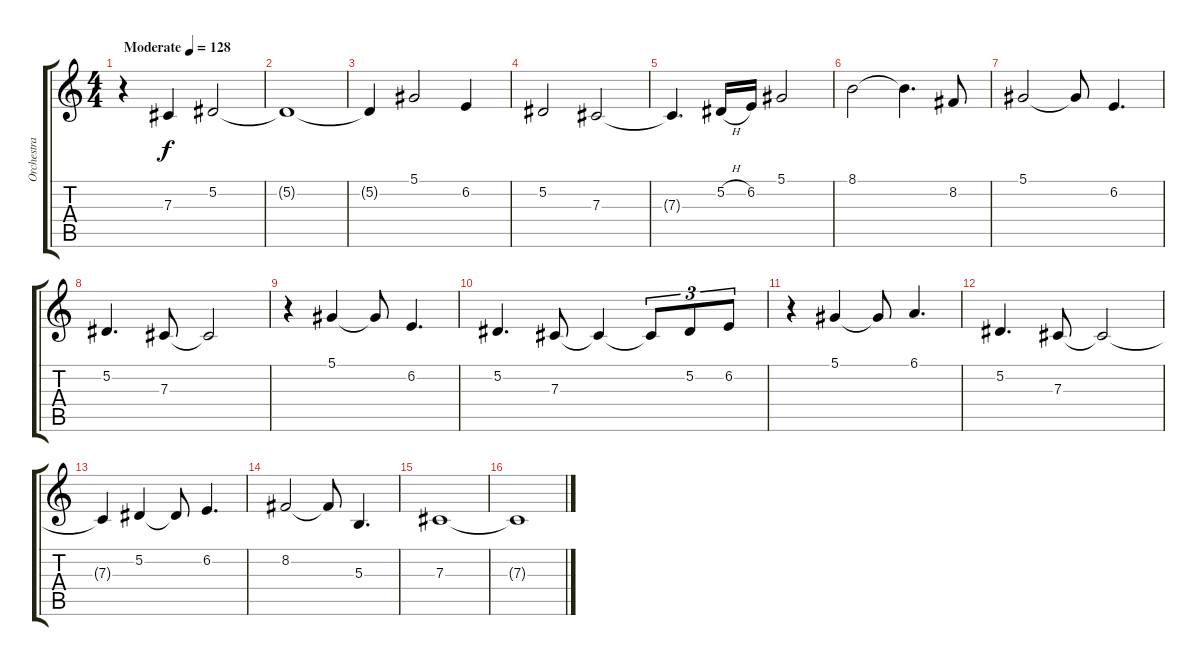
\track ("Orchestra [Pt.1]" "Orchestra ") {instrument stringensemble1}
\staff {score tabs}
\tuning (Eb4 Bb3 Gb3 Db3 Ab2 Eb2) {hide}
\ts (4 4)
\tempo (128 "Moderate")
\clef g2
\ks c
r.4{dy f volume 13 instrument stringensemble1} 7.3.4 5.2.2 |
5.2{t}.1 |
5.2{t}.4 5.1.2 6.2.4 |
5.2.2 7.3.2 |
7.3{t}.4{d} 5.2{h}.16 6.2.16 5.1.2 |
8.1.2 8.1{t}.4{d} 8.2.8 |
5.1.2 5.1{t}.8 6.2.4{d} |
5.2.4{d} 7.3.8 7.3{t}.2 |
r.4 5.1.4 5.1{t}.8 6.2.4{d} |
5.2.4{d} 7.3.8 7.3{t}.4 7.3{t}.8{tu (3 2)} 5.2.8{tu (3 2)} 6.2.8{tu (3 2)} |
r.4 5.1.4 5.1{t}.8 6.1.4{d} |
5.2.4{d} 7.3.8 7.3{t}.2 |
7.3{t}.4 5.2.4 5.2{t}.8 6.2.4{d} |
8.2.2 8.2{t}.8 5.3.4{d} |
7.3.1 |
7.3{t}.1
